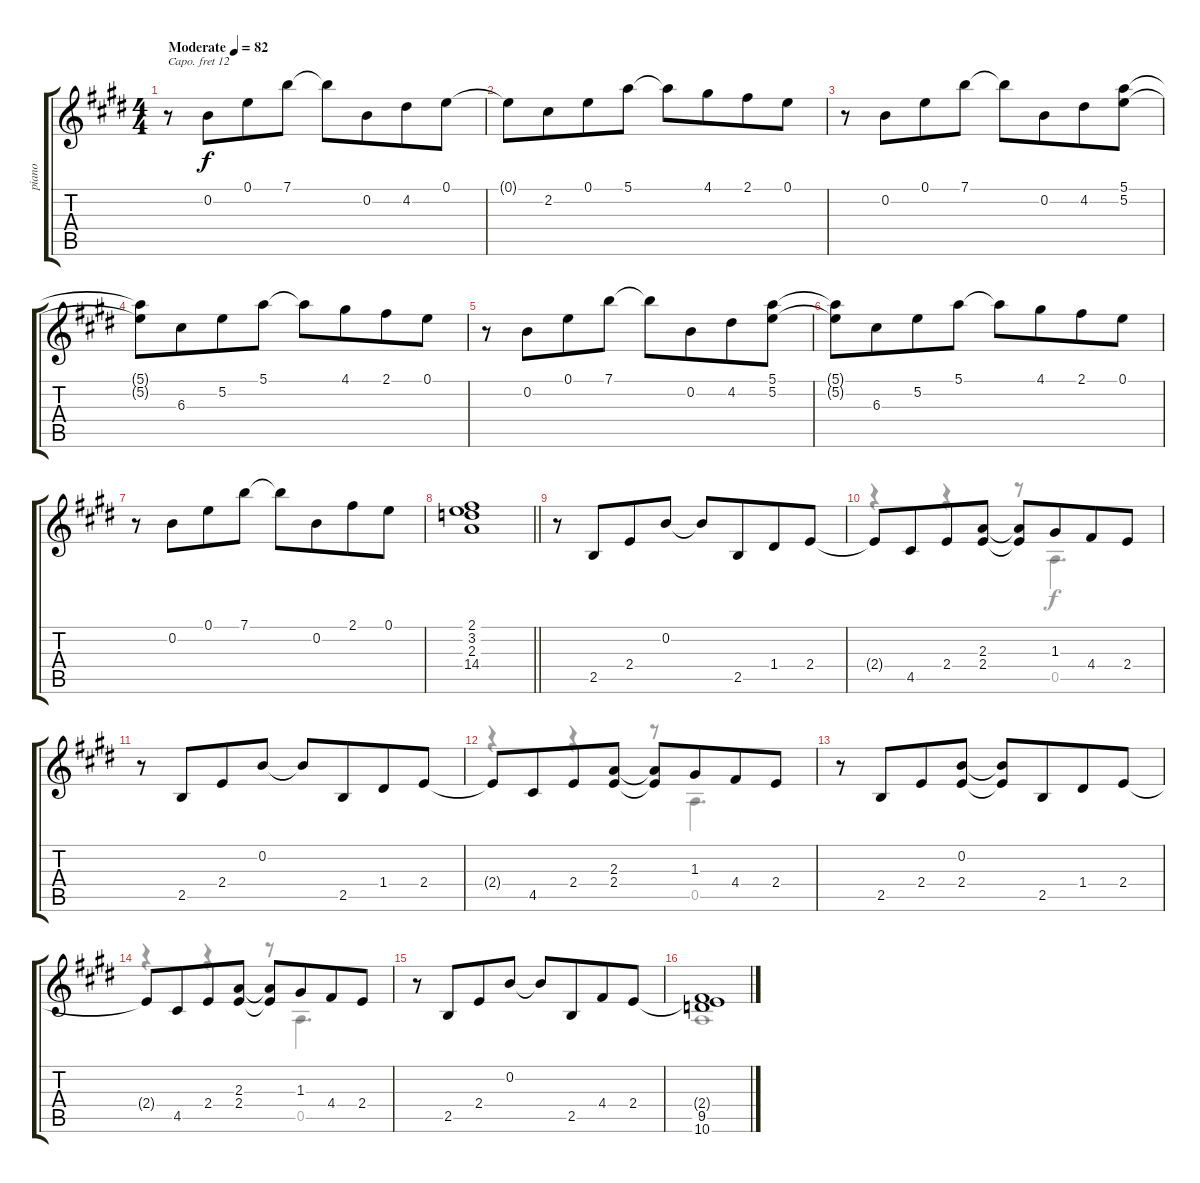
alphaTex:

\track ("piano" "piano") {instrument acousticgrandpiano}
\staff {score tabs}
\capo 12
\tuning (E4 B3 G3 D3 A2 E2) {hide}
\voice
\ts (4 4)
\tempo (82 "Moderate")
\clef g2
\ks e
r.8{dy f instrument acousticgrandpiano} 0.2.8{beam merge} 0.1.8 7.1.8 7.1{t}.8 0.2.8{beam merge} 4.2.8 0.1.8 |
0.1{t}.8 2.2.8{beam merge} 0.1.8 5.1.8 5.1{t}.8 4.1.8{beam merge} 2.1.8 0.1.8 |
r.8 0.2.8{beam merge} 0.1.8 7.1.8 7.1{t}.8 0.2.8{beam merge} 4.2.8 (5.1 5.2).8 |
(5.1{t} 5.2{t}).8 6.3.8{beam merge} 5.2.8 5.1.8 5.1{t}.8 4.1.8{beam merge} 2.1.8 0.1.8 |
r.8 0.2.8{beam merge} 0.1.8 7.1.8 7.1{t}.8 0.2.8{beam merge} 4.2.8 (5.1 5.2).8 |
(5.1{t} 5.2{t}).8 6.3.8{beam merge} 5.2.8 5.1.8 5.1{t}.8 4.1.8{beam merge} 2.1.8 0.1.8 |
r.8 0.2.8{beam merge} 0.1.8 7.1.8 7.1{t}.8 0.2.8{beam merge} 2.1.8 0.1.8 |
\barLineRight lightlight
(2.1 3.2 2.3 14.4).1 |
r.8 2.5.8{beam merge} 2.4.8 0.2.8 0.2{t}.8 2.5.8{beam merge} 1.4.8 2.4.8 |
2.4{t}.8 4.5.8{beam merge} 2.4.8 (2.3 2.4).8 (2.3{t} 2.4{t}).8 1.3.8{beam merge} 4.4.8 2.4.8 |
r.8 2.5.8{beam merge} 2.4.8 0.2.8 0.2{t}.8 2.5.8{beam merge} 1.4.8 2.4.8 |
2.4{t}.8 4.5.8{beam merge} 2.4.8 (2.3 2.4).8 (2.3{t} 2.4{t}).8 1.3.8{beam merge} 4.4.8 2.4.8 |
r.8 2.5.8{beam merge} 2.4.8 (0.2 2.4).8 (0.2{t} 2.4{t}).8 2.5.8{beam merge} 1.4.8 2.4.8 |
2.4{t}.8 4.5.8{beam merge} 2.4.8 (2.3 2.4).8 (2.3{t} 2.4{t}).8 1.3.8{beam merge} 4.4.8 2.4.8 |
r.8 2.5.8{beam merge} 2.4.8 0.2.8 0.2{t}.8 2.5.8{beam merge} 4.4.8 2.4.8 |
(2.4{t} 9.5 10.6).1
\voice
\clef g2
\ottava regular
\simile none
\ks e
|
|
|
|
|
|
|
\barLineRight lightlight
|
|
r.4 r.4 r.8 0.5.4{d} |
|
r.4 r.4 r.8 0.5.4{d} |
|
r.4 r.4 r.8 0.5.4{d} |
|
0.5.1
